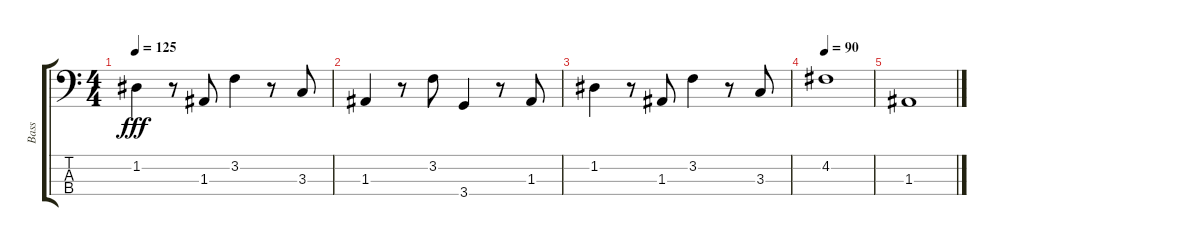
\track ("Bass" "Bass") {instrument acousticbass}
\staff {score tabs}
\tuning (G2 D2 A1 E1) {hide}
\ts (4 4)
\tempo 125
\clef f4
\ks c
1.2.4{dy fff} r.8 1.3.8 3.2.4 r.8 3.3.8 |
1.3.4 r.8 3.2.8 3.4.4 r.8 1.3.8 |
1.2.4 r.8 1.3.8 3.2.4 r.8 3.3.8 |
\tempo 90
4.2.1 |
1.3.1
